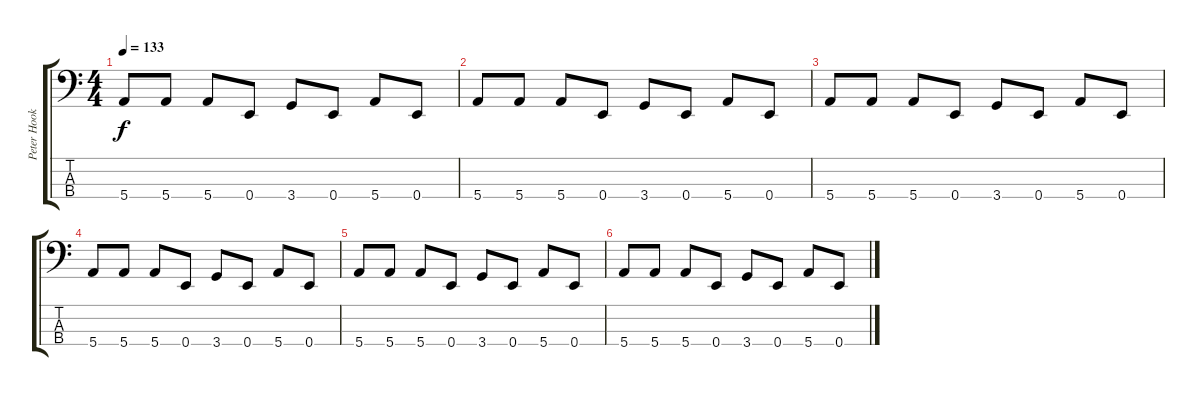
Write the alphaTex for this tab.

\track ("Peter Hook - Bass" "Peter Hook") {instrument electricbassfinger}
\staff {score tabs}
\tuning (G2 D2 A1 E1) {hide}
\ts (4 4)
\tempo 133
\clef f4
\ks c
5.4.8{dy f} 5.4.8 5.4.8 0.4.8 3.4.8 0.4.8 5.4.8 0.4.8 |
5.4.8 5.4.8 5.4.8 0.4.8 3.4.8 0.4.8 5.4.8 0.4.8 |
5.4.8 5.4.8 5.4.8 0.4.8 3.4.8 0.4.8 5.4.8 0.4.8 |
5.4.8 5.4.8 5.4.8 0.4.8 3.4.8 0.4.8 5.4.8 0.4.8 |
5.4.8 5.4.8 5.4.8 0.4.8 3.4.8 0.4.8 5.4.8 0.4.8 |
5.4.8 5.4.8 5.4.8 0.4.8 3.4.8 0.4.8 5.4.8 0.4.8
